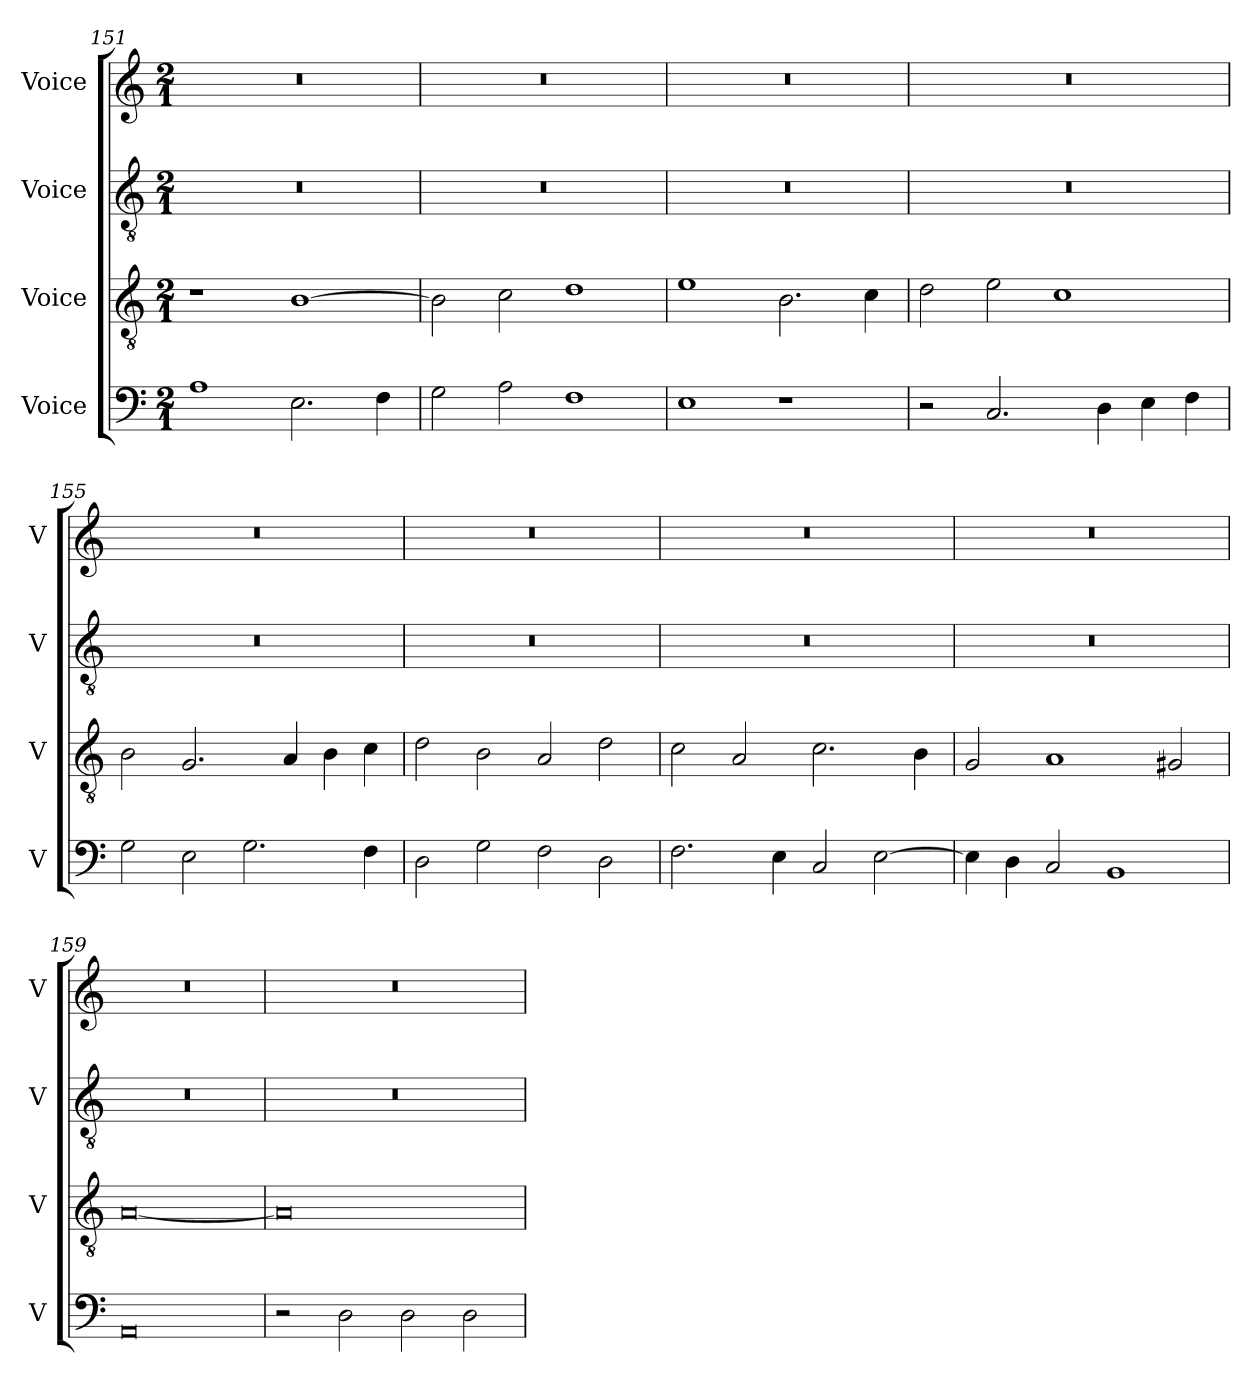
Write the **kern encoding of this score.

**kern	**kern	**kern	**kern
*part4	*part3	*part2	*part1
*staff4	*staff3	*staff2	*staff1
*I"Voice	*I"Voice	*I"Voice	*I"Voice
*I'V	*I'V	*I'V	*I'V
*clefF4	*clefGv2	*clefGv2	*clefG2
*k[]	*k[]	*k[]	*k[]
*M2/1	*M2/1	*M2/1	*M2/1
=151	=151	=151	=151
1A	1r	0r	0r
2.E\	[1B	.	.
4F\	.	.	.
=152	=152	=152	=152
2G\	2B\]	0r	0r
2A\	2c\	.	.
1F	1d	.	.
=153	=153	=153	=153
1E	1e	0r	0r
1r	2.B\	.	.
.	4c\	.	.
!!LO:LB:g=z
=154	=154	=154	=154
2r	2d\	0r	0r
2.C/	2e\	.	.
.	1c	.	.
4D\	.	.	.
4E\	.	.	.
4F\	.	.	.
=155	=155	=155	=155
2G\	2B\	0r	0r
2E\	2.G/	.	.
2.G\	.	.	.
.	4A/	.	.
.	4B\	.	.
4F\	4c\	.	.
=156	=156	=156	=156
2D\	2d\	0r	0r
2G\	2B\	.	.
2F\	2A/	.	.
2D\	2d\	.	.
!!LO:PB:g=z
=157	=157	=157	=157
2.F\	2c\	0r	0r
.	2A/	.	.
4E\	.	.	.
2C/	2.c\	.	.
[2E\	.	.	.
.	4B\	.	.
=158	=158	=158	=158
4E\]	2G/	0r	0r
4D\	.	.	.
2C/	1A	.	.
1BB	.	.	.
.	2G#X/	.	.
=159	=159	=159	=159
0AA	[0A	0r	0r
=160	=160	=160	=160
2r	0A]	0r	0r
2D\	.	.	.
2D\	.	.	.
2D\	.	.	.
=	=	=	=
*-	*-	*-	*-
